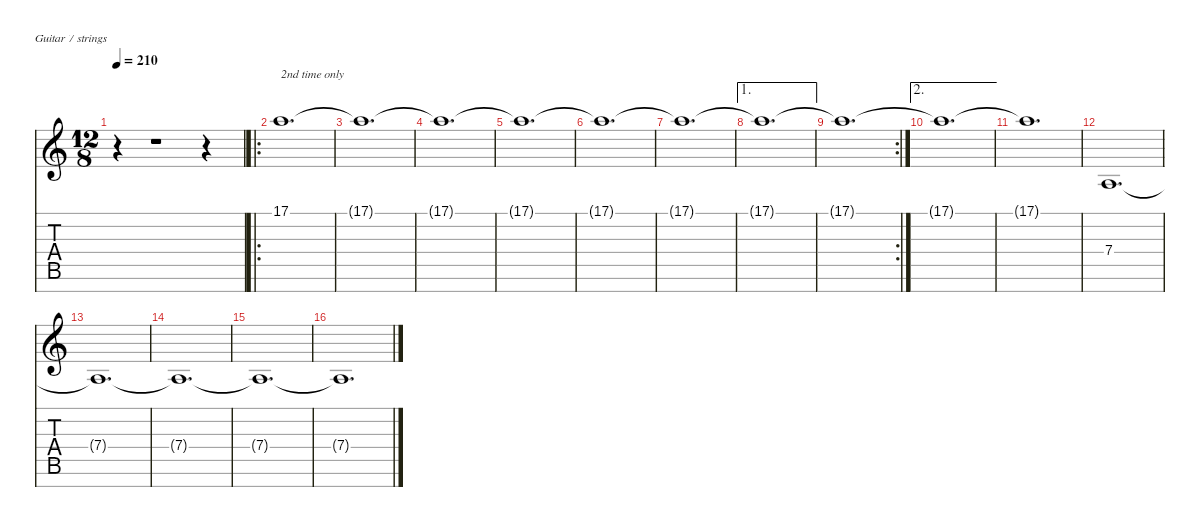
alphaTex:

\defaultSystemsLayout 4
\hideDynamics
\bracketExtendMode nobrackets
\singleTrackTrackNamePolicy hidden
\multiTrackTrackNamePolicy hidden
\firstSystemTrackNameMode fullname
\firstSystemTrackNameOrientation horizontal
\otherSystemsTrackNameOrientation horizontal
\track ("Synth 2" "vln.") {instrument synthstrings1}
\staff {score tabs}
\tuning (E4 B3 G3 D3 A2 E2 B1)
\ts (12 8)
\beaming (8 3 3 3 3)
\tempo 210
\clef g2
\ks c
r.4{dy f instrument synthstrings1} r.1 r.4 |
\ro
17.1.1{d txt "2nd time only"} |
17.1{t}.1{d} |
17.1{t}.1{d} |
17.1{t}.1{d} |
17.1{t}.1{d} |
17.1{t}.1{d} |
\ae 1
17.1{t}.1{d} |
\rc 2
17.1{t}.1{d} |
\ae 2
17.1{t}.1{d} |
17.1{t}.1{d} |
7.4.1{d} |
7.4{t}.1{d} |
7.4{t}.1{d} |
7.4{t}.1{d} |
7.4{t}.1{d}
